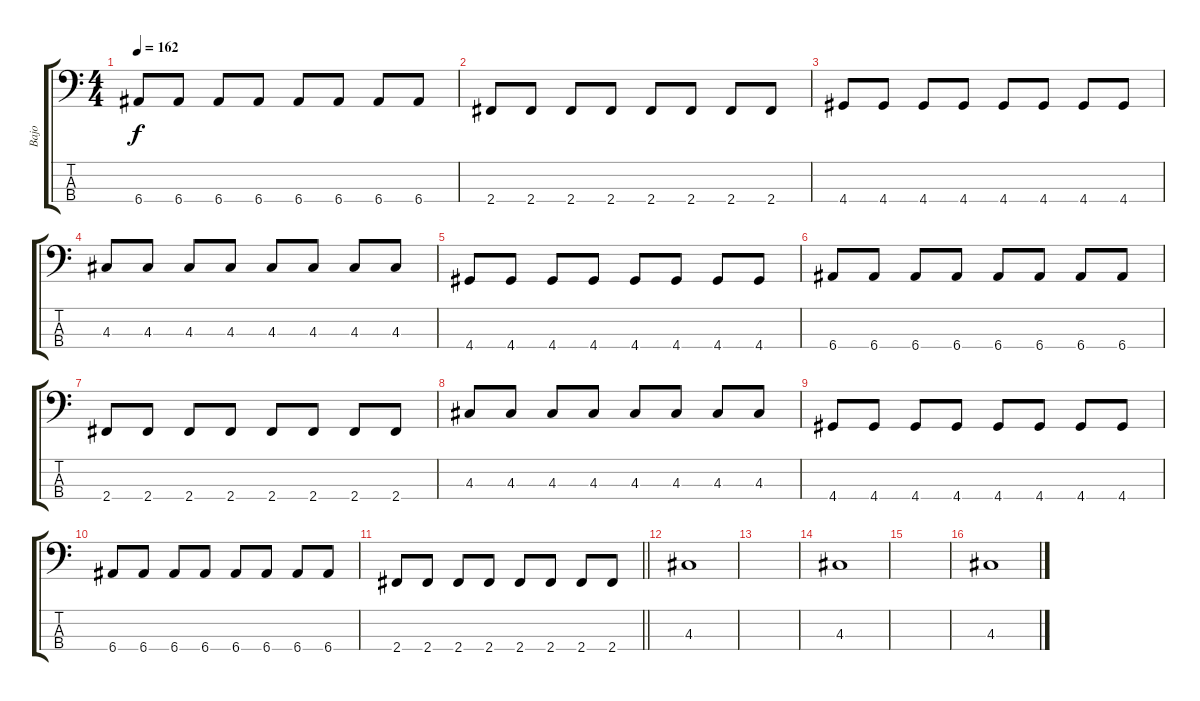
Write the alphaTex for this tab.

\track ("Bajo" "Bajo") {instrument electricbasspick}
\staff {score tabs}
\tuning (G2 D2 A1 E1) {hide}
\ts (4 4)
\tempo 162
\clef f4
\ks c
6.4.8{dy f} 6.4.8 6.4.8 6.4.8 6.4.8 6.4.8 6.4.8 6.4.8 |
2.4.8 2.4.8 2.4.8 2.4.8 2.4.8 2.4.8 2.4.8 2.4.8 |
4.4.8 4.4.8 4.4.8 4.4.8 4.4.8 4.4.8 4.4.8 4.4.8 |
4.3.8 4.3.8 4.3.8 4.3.8 4.3.8 4.3.8 4.3.8 4.3.8 |
4.4.8 4.4.8 4.4.8 4.4.8 4.4.8 4.4.8 4.4.8 4.4.8 |
6.4.8 6.4.8 6.4.8 6.4.8 6.4.8 6.4.8 6.4.8 6.4.8 |
2.4.8 2.4.8 2.4.8 2.4.8 2.4.8 2.4.8 2.4.8 2.4.8 |
4.3.8 4.3.8 4.3.8 4.3.8 4.3.8 4.3.8 4.3.8 4.3.8 |
4.4.8 4.4.8 4.4.8 4.4.8 4.4.8 4.4.8 4.4.8 4.4.8 |
6.4.8 6.4.8 6.4.8 6.4.8 6.4.8 6.4.8 6.4.8 6.4.8 |
\barLineRight lightlight
2.4.8 2.4.8 2.4.8 2.4.8 2.4.8 2.4.8 2.4.8 2.4.8 |
4.3.1 |
|
4.3.1 |
|
4.3.1
